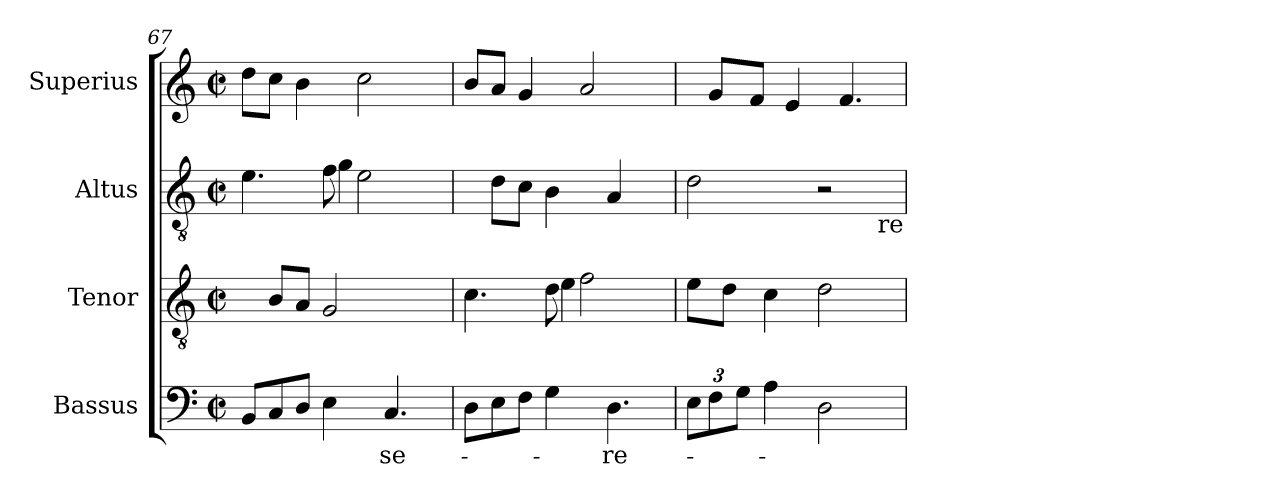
**kern	**text	**kern	**kern	**kern
*part4	*part4	*part3	*part2	*part1
*staff4	*staff4	*staff3	*staff2	*staff1
*I"Bassus	*	*I"Tenor	*I"Altus	*I"Superius
*I'Bas	*	*I'Ten	*I'Alt	*I'Sup
*clefF4	*	*clefGv2	*clefGv2	*clefG2
*M2/2	*	*M2/2	*M2/2	*M2/2
*met(c|)	*	*met(c|)	*met(c|)	*met(c|)
=67	=67	=67	=67	=67
*	*	*	*^	*
8BB/L	.	8ryy	4.e\	4.ryy	8dd\L
8C/	.	8B/L	.	.	8cc\J
8D/J	.	8A/J	.	.	4b\
4E\	.	2G/	8f\	4g\	.
.	.	.	2e\	.	2cc\
!	!LO:LY:b:cj	!	!	!	!
4.C/	-se-	.	.	4.ryy	.
.	.	8ryy	.	.	.
*	*	*	*v	*v	*
=68	=68	=68	=68	=68
*	*	*^	*	*
8D\L	.	4.c\	4.ryy	8ryy	8b/L
8E\	.	.	.	8d\L	8a/J
8F\J	.	.	.	8c\J	4g/
4G\	.	8d\	4e\	4B\	.
.	.	2f\	.	.	2a/
!	!LO:LY:b:cj	!	!	!	!
4.D\	-re-	.	4.ryy	4A/	.
.	.	.	.	8ryy	.
*	*	*v	*v	*	*
=69	=69	=69	=69	=69
12E\L	.	8e\L	2d\	12ryy
12F\	.	.	.	8g/L
.	.	8d\J	.	.
12G\J	.	.	.	.
.	.	.	.	8f/J
4A\	.	4c\	.	.
.	.	.	.	4e/
2D\	.	2d\	2r	.
.	.	.	.	4.f/
.	.	.	.	24ryy
!	!	!	!LO:TX:b:t=re	!
=	=	=	=	=
*-	*-	*-	*-	*-
